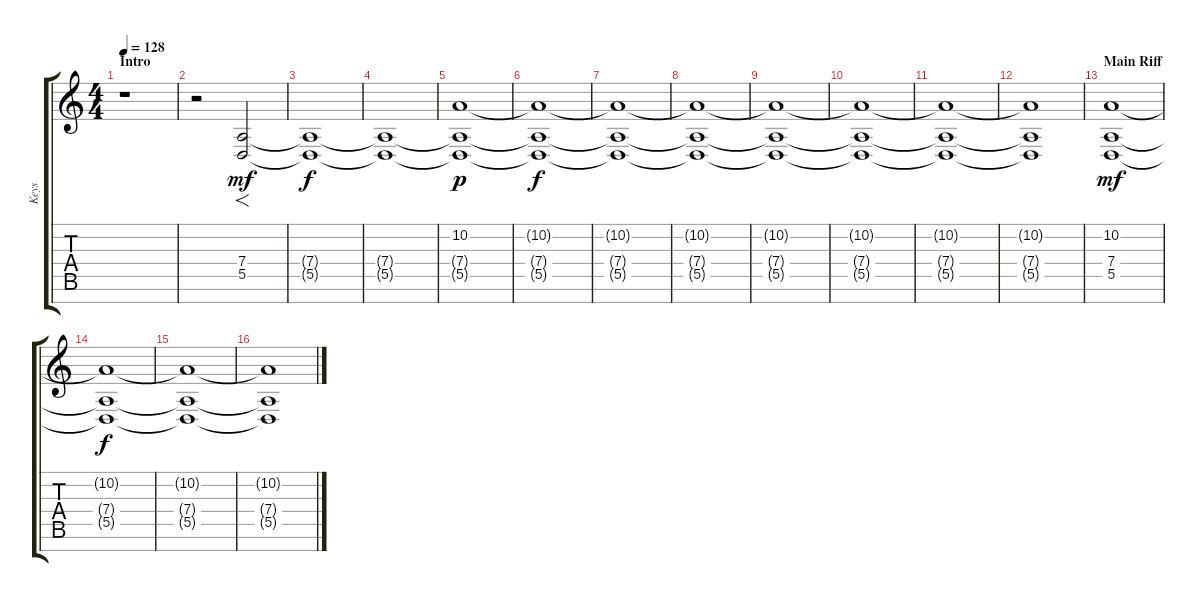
\track ("Keys" "Keys") {instrument stringensemble1}
\staff {score tabs}
\tuning (E4 B3 G3 D3 A2 E2 B1) {hide}
\ts (4 4)
\section ("" "Intro")
\tempo 128
\clef g2
\ks c
r.1{dy mf instrument stringensemble1} |
r.2 (7.4 5.5).2{f} |
(7.4{t} 5.5{t}).1{dy f} |
(7.4{t} 5.5{t}).1 |
(10.2 7.4{t} 5.5{t}).1{dy p} |
(10.2{t} 7.4{t} 5.5{t}).1{dy f} |
(10.2{t} 7.4{t} 5.5{t}).1 |
(10.2{t} 7.4{t} 5.5{t}).1 |
(10.2{t} 7.4{t} 5.5{t}).1 |
(10.2{t} 7.4{t} 5.5{t}).1 |
(10.2{t} 7.4{t} 5.5{t}).1 |
(10.2{t} 7.4{t} 5.5{t}).1 |
\section ("" "Main Riff")
(10.2 7.4 5.5).1{dy mf volume 5 balance 7} |
(10.2{t} 7.4{t} 5.5{t}).1{dy f} |
(10.2{t} 7.4{t} 5.5{t}).1 |
(10.2{t} 7.4{t} 5.5{t}).1
